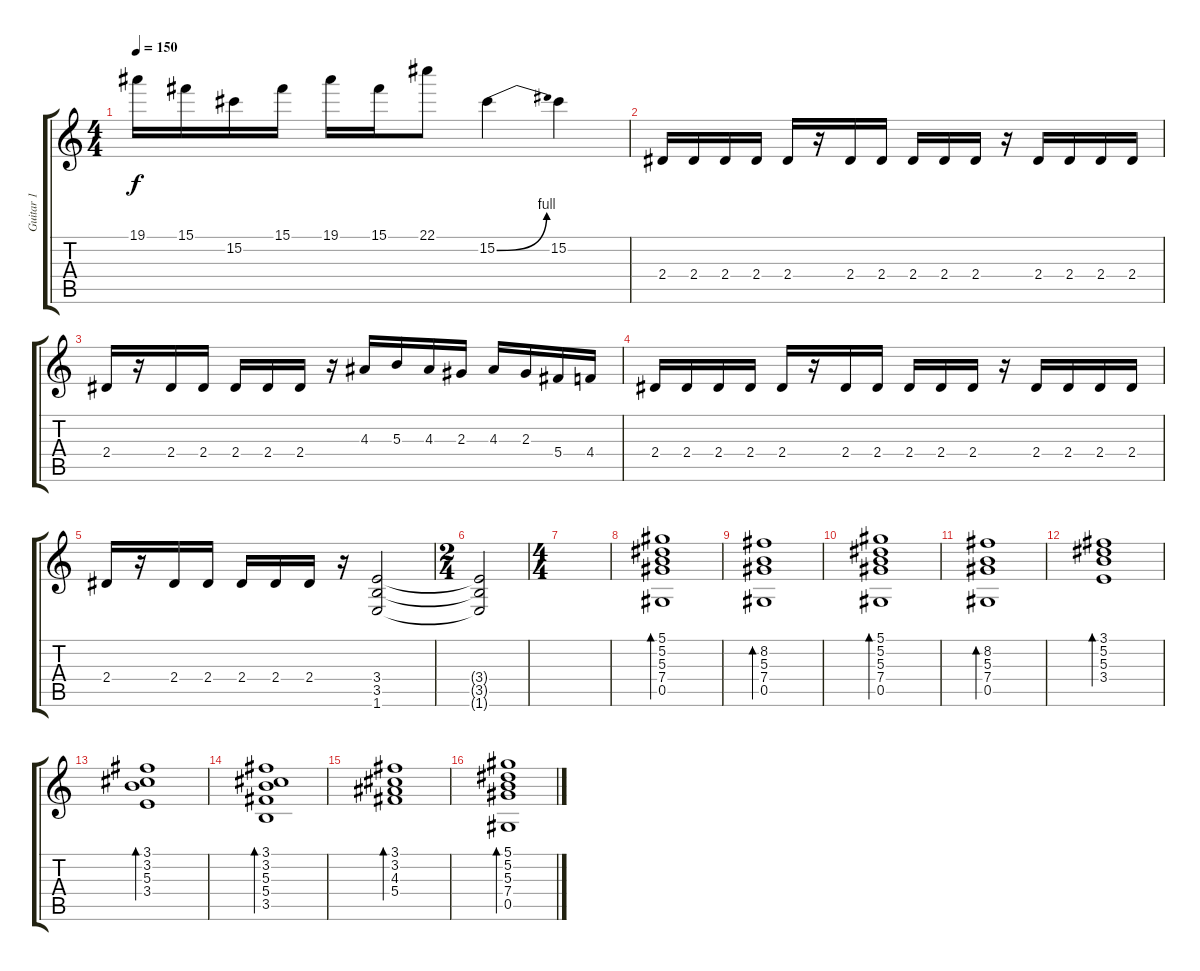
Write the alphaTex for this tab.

\track ("Guitar 1" "Guitar 1") {instrument distortionguitar}
\staff {score tabs}
\tuning (Eb4 Bb3 Gb3 Db3 Ab2 Eb2) {hide}
\ts (4 4)
\tempo 150
\clef g2
\ks c
19.1.16{dy f} 15.1.16 15.2.16 15.1.16 19.1.16 15.1.16 22.1.8 15.2{be (bend 0 0 60 4)}.4 15.2.4 |
2.4.16 2.4.16 2.4.16 2.4.16 2.4.16 r.16 2.4.16 2.4.16 2.4.16 2.4.16 2.4.16 r.16 2.4.16 2.4.16 2.4.16 2.4.16 |
2.4.16 r.16 2.4.16 2.4.16 2.4.16 2.4.16 2.4.16 r.16 4.3.16 5.3.16 4.3.16 2.3.16 4.3.16 2.3.16 5.4.16 4.4.16 |
2.4.16 2.4.16 2.4.16 2.4.16 2.4.16 r.16 2.4.16 2.4.16 2.4.16 2.4.16 2.4.16 r.16 2.4.16 2.4.16 2.4.16 2.4.16 |
2.4.16 r.16 2.4.16 2.4.16 2.4.16 2.4.16 2.4.16 r.16 (3.4 3.5 1.6).2 |
\ts (2 4)
(3.4{t} 3.5{t} 1.6{t}).2 |
\ts (4 4)
|
(5.1 5.2 5.3 7.4 0.5).1{bd 120 instrument acousticguitarsteel} |
(8.2 5.3 7.4 0.5).1{bd 120} |
(5.1 5.2 5.3 7.4 0.5).1{bd 120} |
(8.2 5.3 7.4 0.5).1{bd 120} |
(3.1 5.2 5.3 3.4).1{bd 120} |
(3.1 3.2 5.3 3.4).1{bd 120} |
(3.1 3.2 5.3 5.4 3.5).1{bd 120} |
(3.1 3.2 4.3 5.4).1{bd 120} |
(5.1 5.2 5.3 7.4 0.5).1{bd 120 instrument acousticguitarsteel}
